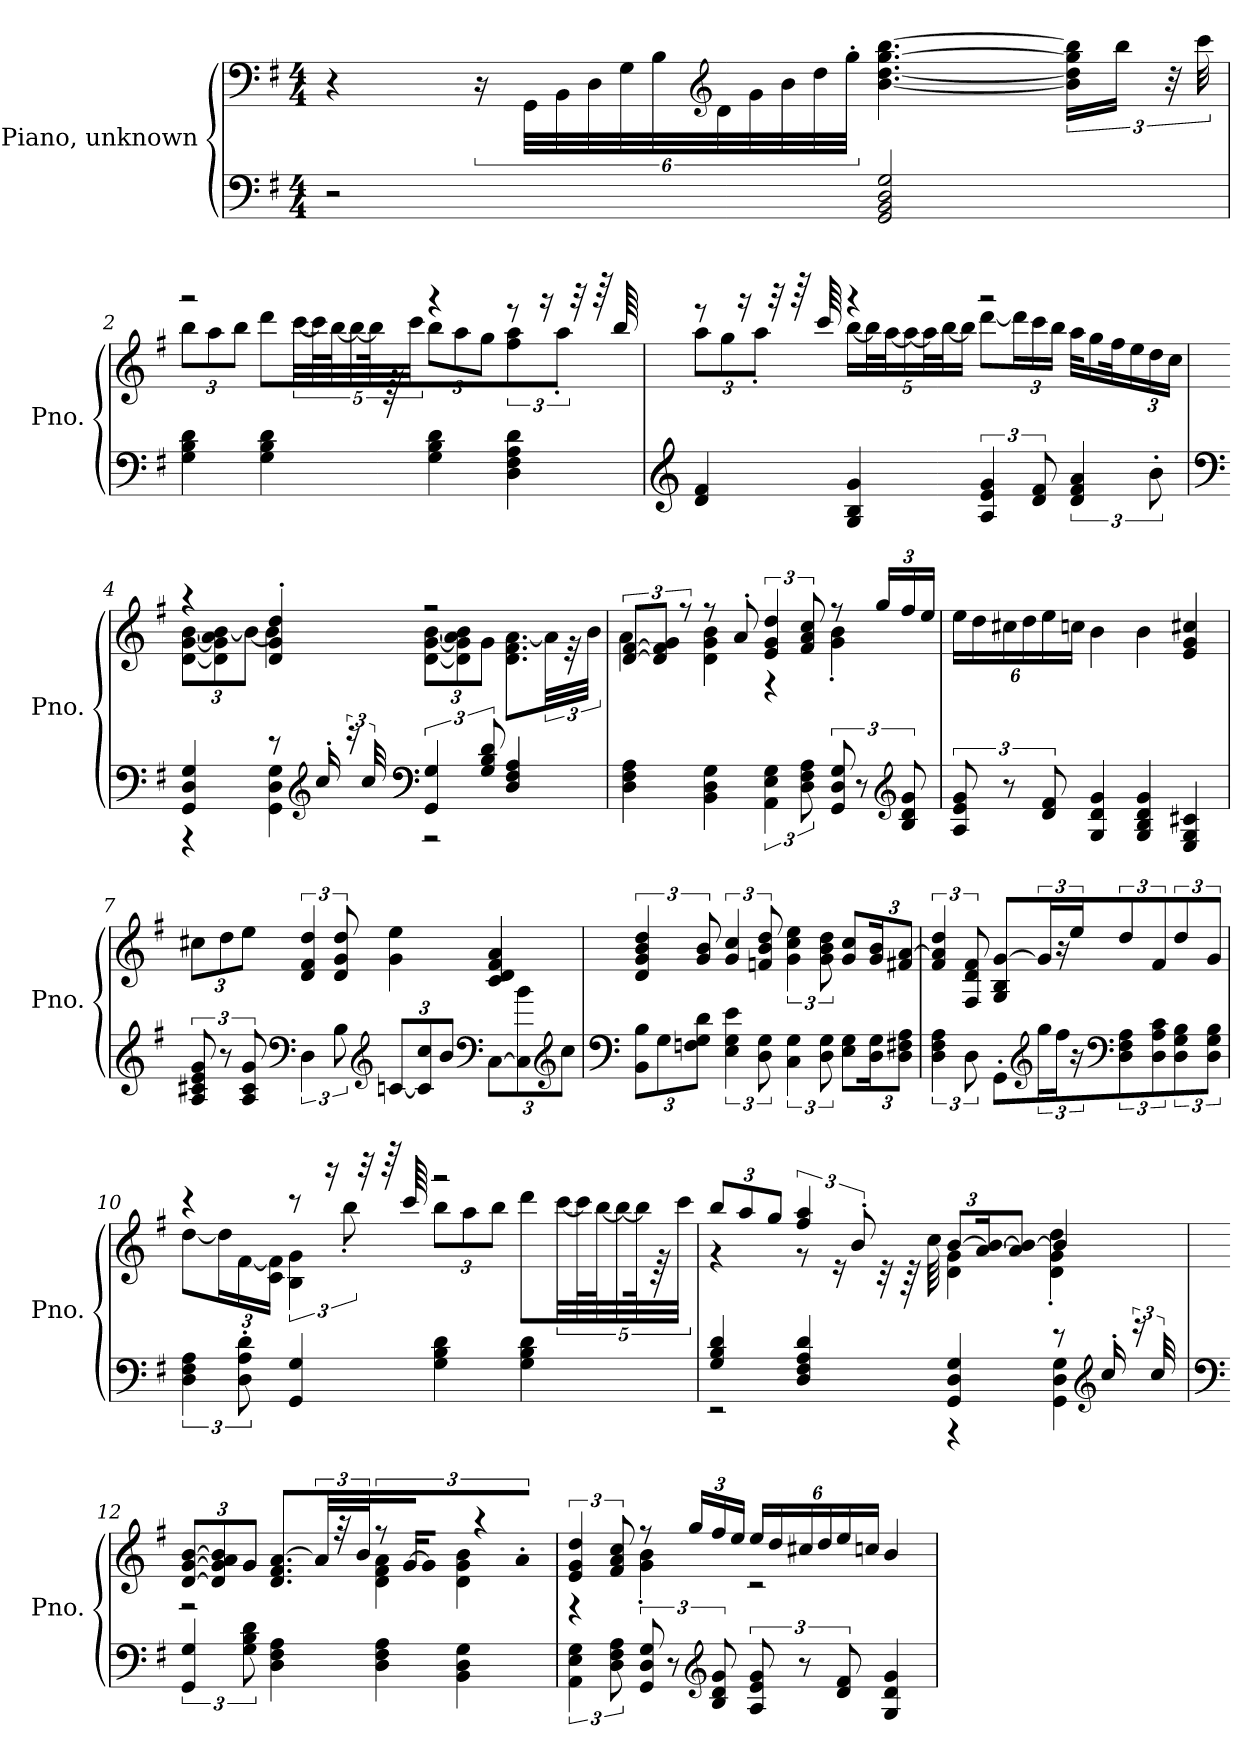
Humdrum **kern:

**kern	**kern
*part1	*part1
*staff2	*staff1
*I"Piano, unknown	*
*I'Pno.	*
*clefF4	*clefF4
*k[f#]	*k[f#]
*M4/4	*M4/4
*MM120	*MM120
=1	=1
2r	4r
.	24r
.	48GG\LLL
*	*Xbrackettup
.	48BB\
.	48D\
.	48G\
.	48B\
*	*clefG2
.	48d\
.	48g\
.	48b\
.	48dd\
.	48gg'\JJJ
2GG/ 2BB/ 2D/ 2G/	[4.b\ [4.dd\ [4.gg\ [4.bb\
*	*brackettup
.	24b\] 24dd\] 24gg\] 24bb\]LL
.	24bb\JJ
.	48r
.	48ccc\
=2	=2
*	*^
*	*	*Xbrackettup
4G\ 4B\ 4d\	2r	12bb\L
.	.	12aa\
.	.	12bb\J
4G\ 4B\ 4d\	.	8ddd\L
*	*	*brackettup
.	.	[40ccc\LL
.	.	80ccc\L]
.	.	[80bb\J
.	.	40bb\_
.	.	80bb\JJJk]
.	.	80r
.	.	40ccc\
*	*	*Xbrackettup
4G\ 4B\ 4d\	4r	12bb\L
.	.	12aa\
.	.	12gg\J
*	*	*brackettup
4D\ 4F#\ 4A\ 4d\	8r	6ff#\ 6aa\
.	16r	.
.	.	12aa'\
.	32r	.
.	64r	.
.	64bb/	.
!!LO:LB:g=z	!!
=3	=3	=3
*clefG2	*	*
*	*	*Xbrackettup
4d/ 4f#/	8r	12aa\L
.	.	12gg\
.	16r	.
.	.	12aa'\J
.	32r	.
.	64r	.
.	64ccc/	.
4G/ 4B/ 4g/	4r	[20bb\LL
.	.	40bb\L]
.	.	[40aa\J
.	.	20aa\_
.	.	40aa\L]
.	.	[40bb\J
.	.	20bb\JJ]
6A/ 6e/ 6g/	2r	[8ddd\L
.	.	24ddd\L]
12d/ 12f#/	.	24ccc\
.	.	24bb\JJ
6d/ 6f#/ 6a/	.	32aa\KLL
.	.	16gg\
.	.	32ff#\K
.	.	24ee\
12b'\	.	24dd\
.	.	24cc\JJ
!!LO:LB:g=z	!!
=4	=4	=4
*clefF4	*	*
*^	*	*
4GG/ 4D/ 4G/	4r	4r	[12d\ [12g\ [12b\L
.	.	.	12d\] 12g\] 12a\ 12b\_
.	.	.	12b\J_
8r	4GG\ 4D\ 4G\	4d/' 4g/' 4dd/'	4b\]
*clefG2	*	*	*
16cc'/	.	.	.
24r	.	.	.
48cc/	.	.	.
*clefF4	*	*	*
6GG/ 6G/	2r	2r	[12d\ [12g\ [12b\L
.	.	.	12d\] 12g\] 12a\ 12b\]
12G/ 12B/ 12d/	.	.	12g\J
4D/ 4F#/ 4A/	.	.	8.d\ 8.f#\ [8.a\L
*	*	*	*brackettup
.	.	.	48a\Jkk]
.	.	.	48r
.	.	.	48b\
*v	*v	*	*
=5	=5	=5
4D\ 4F#\ 4A\	[12d/ [12f#/L	4a\
.	12d/] 12f#/] 12g/J	.
.	12r	.
4BB\ 4D\ 4G\	8r	4d\ 4g\ 4b\
.	8a'/	.
6AA\ 6E\ 6G\	6e/ 6g/ 6dd/	4r
12D\ 12F#\ 12A\	12f#/ 12a/ 12cc/	.
12GG/ 12D/ 12G/	8r	4g\' 4b\'
12r	.	.
*	*Xbrackettup	*
.	24gg/LL	.
*clefG2	*	*
12B/ 12d/ 12g/	24ff#/	.
.	24ee/JJ	.
*	*v	*v
!!LO:LB:g=z
=6	=6
12A/ 12e/ 12g/	24ee\LL
.	24dd\
12r	24cc#X\
.	24dd\
12d/ 12f#/	24ee\
.	24ccn\JJ
4G/ 4d/ 4g/	4b\
4G/ 4B/ 4d/ 4g/	4b\
4E/ 4G/ 4c#X/	4e/ 4g/ 4cc#X/
=7	=7
12A/ 12c#X/ 12e/ 12g/	12cc#X\L
12r	12dd\
12A/ 12c#/ 12g/	12ee\J
*clefF4	*
*	*brackettup
6D\	6d/ 6f#/ 6dd/
12B\	12d/ 12g/ 12dd/
*clefG2	*
*Xbrackettup	*
[12cn/L	4g\ 4ee\
12c/] 12cc/	.
12b/J	.
*clefF4	*
[12C\L	4c/ 4d/ 4f#/ 4a/
12C\] 12b\	.
*clefG2	*
12cc\J	.
!!LO:LB:g=z
=8	=8
*clefF4	*
12BB\ 12B\L	6d/ 6g/ 6b/ 6dd/
12G\	.
12Fn\ 12G\ 12d\J	12g/ 12b/
*brackettup	*
6E\ 6G\ 6e\	6g/ 6cc/
12D\ 12G\	12fn/ 12b/ 12dd/
6C\ 6G\	6g\ 6cc\ 6ee\
12D\ 12G\	12g\ 12b\ 12dd\
8E\ 8G\L	8g/ 8cc/L
*Xbrackettup	*Xbrackettup
24D\ 24G\K	24g/ 24b/K
12D\ 12F#X\ 12A\J	12f#X/ [12a/J
=9	=9
*brackettup	*brackettup
6D\ 6F#\ 6A\	6f#/ 6a/] 6dd/
12D\	12F#/ 12d/ 12f#/
8GG'\L	8G/ 8B/ [8g/L
*clefG2	*
24gg\L	24g/Jk]
24ff#\JJ	24r
24r	24ee\
*clefF4	*
6D\ 6F#\ 6A\	6dd\
12D\ 12A\ 12c\	12f#/
6D\ 6G\ 6B\	6dd\
12D\ 12G\ 12B\	12g/
!!LO:LB:g=z
=10	=10
*	*^
6D\ 6F#\ 6A\	4r	[8dd\L
*	*	*Xbrackettup
.	.	24dd\L]
12D\' 12A\' 12d\'	.	[24f#\
.	.	24c\ 24f#\]JJ
*	*	*brackettup
4GG/ 4G/	8r	6B\ 6g\
.	16r	.
.	.	12bb'\
.	32r	.
.	64r	.
.	64ccc/	.
*	*	*Xbrackettup
4G\ 4B\ 4d\	2r	12bb\L
.	.	12aa\
.	.	12bb\J
4G\ 4B\ 4d\	.	8ddd\L
*	*	*brackettup
.	.	[40ccc\LL
.	.	80ccc\L]
.	.	[80bb\J
.	.	40bb\_
.	.	80bb\JJJk]
.	.	80r
.	.	40ccc\
!!LO:PB:g=z	!!
=11	=11	=11
*^	*	*
*	*	*Xbrackettup	*
4G/ 4B/ 4d/	2r	12bb/L	4r
.	.	12aa/	.
.	.	12gg/J	.
*	*	*brackettup	*
4D/ 4F#/ 4A/ 4d/	.	6ff#/ 6aa/	8r
.	.	.	16r
.	.	12b'/	.
.	.	.	32r
.	.	.	64r
.	.	.	64cc\
*	*	*Xbrackettup	*
4GG/ 4D/ 4G/	4r	[12b/L	4d\ 4g\
.	.	[24a/ 24b/_K	.
.	.	8a/] 8b/_J	.
8r	4GG\ 4D\ 4G\	4b/]	4d\' 4g\' 4dd\'
*clefG2	*	*	*
16cc'/	.	.	.
24r	.	.	.
48cc/	.	.	.
*v	*v	*	*
=12	=12	=12
*clefF4	*	*
6GG/ 6G/	[12d/ [12g/ [12b/L	2r
.	12d/] 12g/] 12a/ 12b/]	.
12G\ 12B\ 12d\	12g/J	.
4D\ 4F#\ 4A\	8.d/ 8.f#/ [8.a/L	.
*	*brackettup	*
.	48a/Jkk]	.
.	48r	.
.	48b/	.
4D\ 4F#\ 4A\	12r	4d\ 4f#\ 4a\
.	[24g/KL	.
.	8g/J]	.
4BB\ 4D\ 4G\	8r	4d\ 4g\ 4b\
.	8a'/	.
!!LO:LB:g=z	!!
=13	=13	=13
6AA\ 6E\ 6G\	6e/ 6g/ 6dd/	4r
12D\ 12F#\ 12A\	12f#/ 12a/ 12cc/	.
12GG/ 12D/ 12G/	8r	4g\' 4b\'
12r	.	.
*	*Xbrackettup	*
.	24gg/LL	.
*clefG2	*	*
12B/ 12d/ 12g/	24ff#/	.
.	24ee/JJ	.
12A/ 12e/ 12g/	24ee/LL	2r
.	24dd/	.
12r	24cc#X/	.
.	24dd/	.
12d/ 12f#/	24ee/	.
.	24ccn/JJ	.
4G/ 4d/ 4g/	4b/	.
*	*v	*v
=	=
*-	*-
